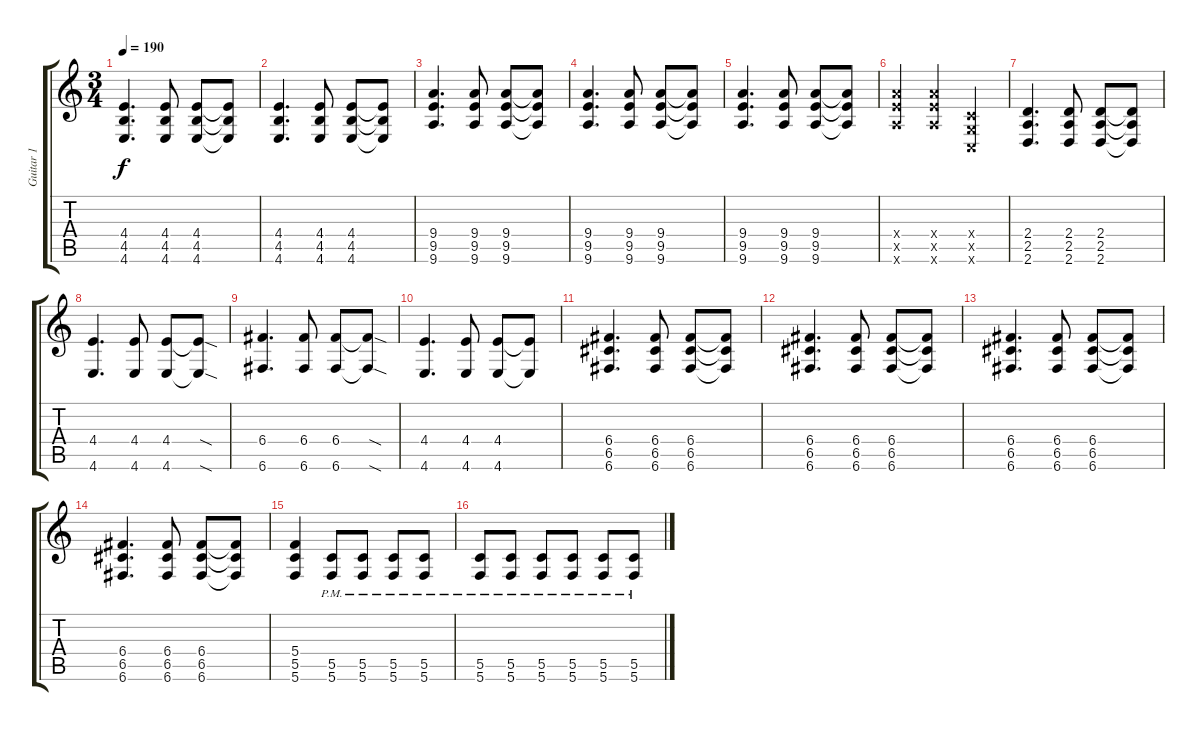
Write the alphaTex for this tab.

\track ("Guitar 1" "Guitar 1") {instrument distortionguitar}
\staff {score tabs}
\tuning (E4 C4 G3 C3 G2 C2) {hide}
\ts (3 4)
\tempo 190
\clef g2
\ks c
(4.4 4.5 4.6).4{d dy f} (4.4 4.5 4.6).8 (4.4 4.5 4.6).8 (4.4{t} 4.5{t} 4.6{t}).8 |
(4.4 4.5 4.6).4{d} (4.4 4.5 4.6).8 (4.4 4.5 4.6).8 (4.4{t} 4.5{t} 4.6{t}).8 |
(9.4 9.5 9.6).4{d} (9.4 9.5 9.6).8 (9.4 9.5 9.6).8 (9.4{t} 9.5{t} 9.6{t}).8 |
(9.4 9.5 9.6).4{d} (9.4 9.5 9.6).8 (9.4 9.5 9.6).8 (9.4{t} 9.5{t} 9.6{t}).8 |
(9.4 9.5 9.6).4{d} (9.4 9.5 9.6).8 (9.4 9.5 9.6).8 (9.4{t} 9.5{t} 9.6{t}).8 |
(9.4{x} 9.5{x} 9.6{x}).4 (9.4{x} 9.5{x} 9.6{x}).4 (0.4{x} 0.5{x} 0.6{x}).4 |
(2.4 2.5 2.6).4{d} (2.4 2.5 2.6).8 (2.4 2.5 2.6).8 (2.4{t} 2.5{t} 2.6{t}).8 |
(4.4 4.6).4{d} (4.4 4.6).8 (4.4 4.6).8 (4.4{sod t} 4.6{sod t}).8 |
(6.4 6.6).4{d} (6.4 6.6).8 (6.4 6.6).8 (6.4{sod t} 6.6{sod t}).8 |
(4.4 4.6).4{d} (4.4 4.6).8 (4.4 4.6).8 (4.4{t} 4.6{t}).8 |
(6.4 6.5 6.6).4{d} (6.4 6.5 6.6).8 (6.4 6.5 6.6).8 (6.4{t} 6.5{t} 6.6{t}).8 |
(6.4 6.5 6.6).4{d} (6.4 6.5 6.6).8 (6.4 6.5 6.6).8 (6.4{t} 6.5{t} 6.6{t}).8 |
(6.4 6.5 6.6).4{d} (6.4 6.5 6.6).8 (6.4 6.5 6.6).8 (6.4{t} 6.5{t} 6.6{t}).8 |
(6.4 6.5 6.6).4{d} (6.4 6.5 6.6).8 (6.4 6.5 6.6).8 (6.4{t} 6.5{t} 6.6{t}).8 |
(5.4 5.5 5.6).4 (5.5{pm} 5.6{pm}).8 (5.5{pm} 5.6{pm}).8 (5.5{pm} 5.6{pm}).8 (5.5{pm} 5.6{pm}).8 |
(5.5{pm} 5.6{pm}).8 (5.5{pm} 5.6{pm}).8 (5.5{pm} 5.6{pm}).8 (5.5{pm} 5.6{pm}).8 (5.5{pm} 5.6{pm}).8 (5.5{pm} 5.6{pm}).8
